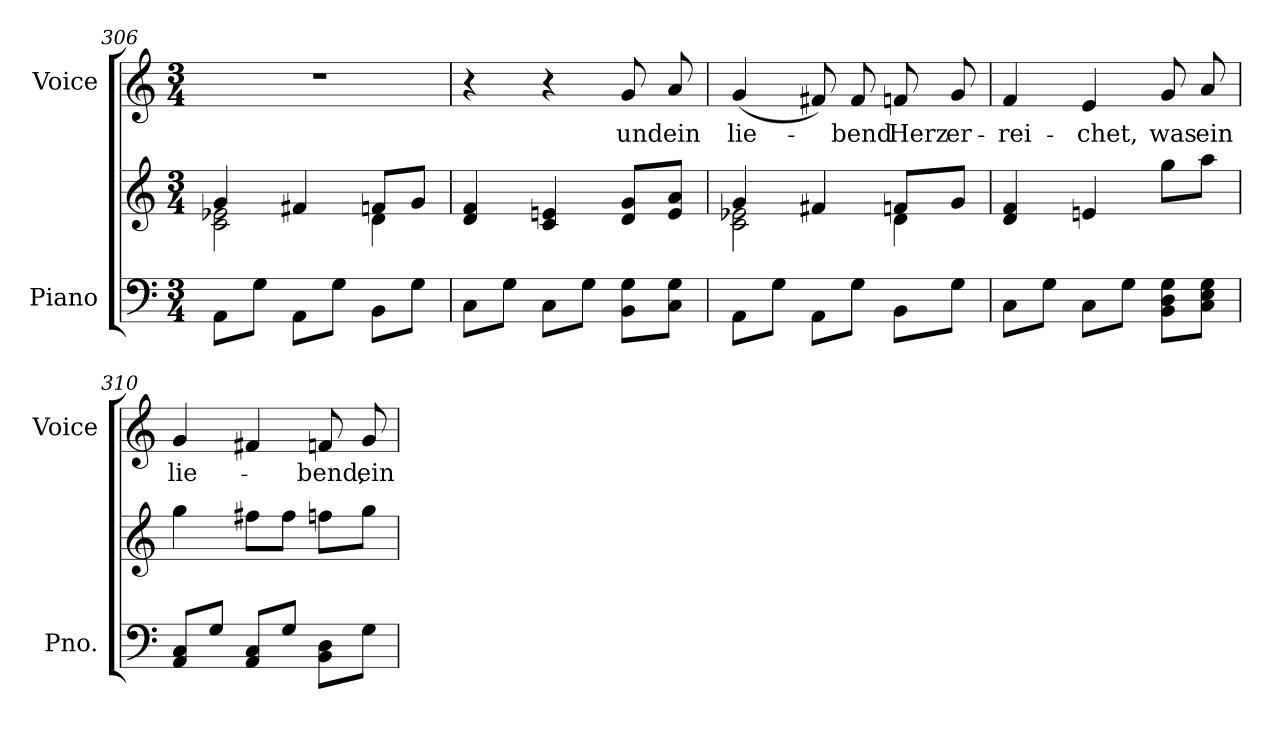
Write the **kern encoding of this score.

**kern	**kern	**kern	**text
*part2	*part2	*part1	*part1
*staff3	*staff2	*staff1	*staff1
*I"Piano	*	*I"Voice	*
*I'Pno.	*	*I'Voice	*
*clefF4	*clefG2	*clefG2	*
*k[]	*k[]	*k[]	*
*C:	*C:	*C:	*
*M3/4	*M3/4	*M3/4	*
=306	=306	=306	=306
*	*^	*	*
!	!	!	!LO:N:vis=1	!
8AAi\L	4gi/	2ci\ 2e-Xi	2.r	.
8Gi\J	.	.	.	.
8AAi\L	4f#Xi/	.	.	.
8Gi\J	.	.	.	.
8BBi\L	8fni/L	4di\	.	.
8Gi\J	8gi/J	.	.	.
*	*v	*v	*	*
!!LO:LB:g=z
=307	=307	=307	=307
8Ci\L	4di/ 4fi	4r	.
8Gi\J	.	.	.
8Ci\L	4ci/ 4eni	4r	.
8Gi\J	.	.	.
!	!	!	!LO:LY:b:color=#000000
8BBi\ 8GiL	8di/ 8giL	8gi/	und
!	!	!	!LO:LY:b:color=#000000
8Ci\ 8GiJ	8ei/ 8aiJ	8ai/	ein
=308	=308	=308	=308
*	*^	*	*
!	!	!	!	!LO:LY:b:color=#000000
8AAi\L	4gi/	2ci\ 2e-Xi	(4gi/	lie-
8Gi\J	.	.	.	.
8AAi\L	4f#Xi/	.	8f#Xi/)	.
!	!	!	!	!LO:LY:b:color=#000000
8Gi\J	.	.	8f#i/	-bend
!	!	!	!	!LO:LY:b:color=#000000
8BBi\L	8fni/L	4di\	8fni/	Herz
!	!	!	!	!LO:LY:b:color=#000000
8Gi\J	8gi/J	.	8gi/	er-
*	*v	*v	*	*
=309	=309	=309	=309
!	!	!	!LO:LY:b:color=#000000
8Ci\L	4di/ 4fi	4fi/	-rei-
8Gi\J	.	.	.
!	!	!	!LO:LY:b:color=#000000
8Ci\L	4eni/	4ei/	-chet,
8Gi\J	.	.	.
!	!	!	!LO:LY:b:color=#000000
8BBi\ 8Di 8GiL	8ggi\L	8gi/	was
!	!	!	!LO:LY:b:color=#000000
8Ci\ 8Ei 8GiJ	8aai\J	8ai/	ein
=310	=310	=310	=310
!	!	!	!LO:LY:b:color=#000000
8AAi/ 8CiL	4ggi\	4gi/	lie-
8Gi/J	.	.	.
8AAi/ 8CiL	8ff#Xi\L	4f#Xi/	.
8Gi/J	8ff#i\J	.	.
!	!	!	!LO:LY:b:color=#000000
8BBi\ 8DiL	8ffni\L	8fni/	-bend,
!	!	!	!LO:LY:b:color=#000000
8Gi\J	8ggi\J	8gi/	ein
=	=	=	=
*-	*-	*-	*-
